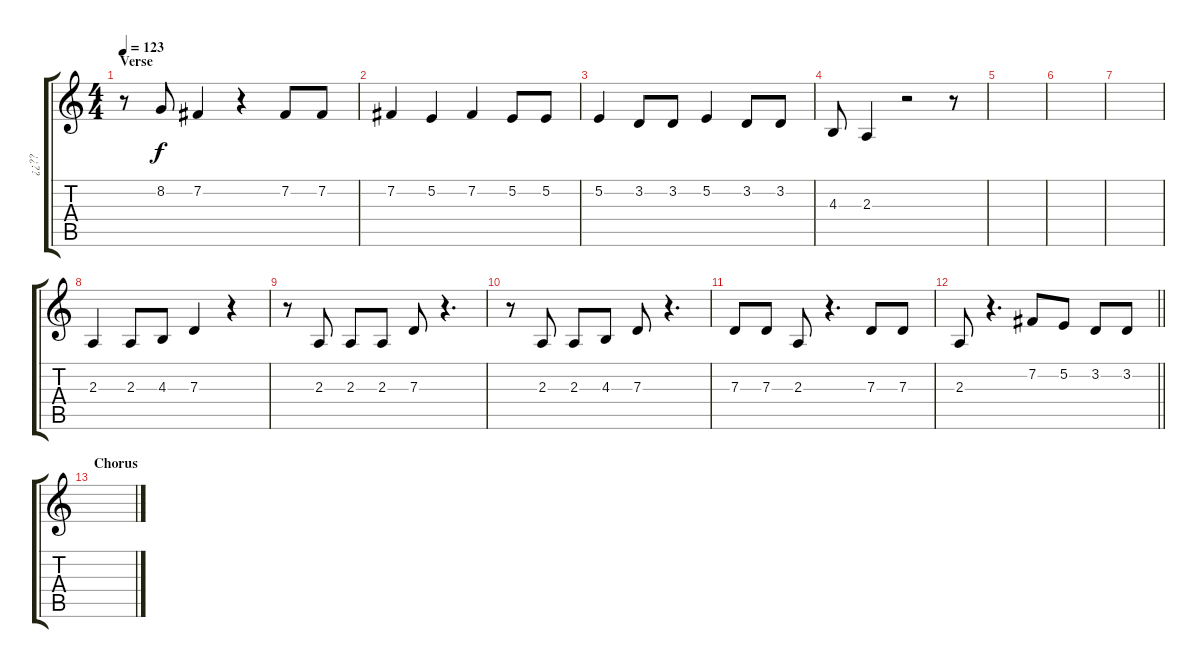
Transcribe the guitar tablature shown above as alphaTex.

\track ("¿¿??" "¿¿??") {instrument lead2sawtooth}
\staff {score tabs}
\tuning (E4 B3 G3 D3 A2 E2) {hide}
\ts (4 4)
\section ("" "Verse")
\tempo 123
\clef g2
\ks c
r.8{dy f} 8.2.8 7.2.4 r.4 7.2.8 7.2.8 |
7.2.4 5.2.4 7.2.4 5.2.8 5.2.8 |
5.2.4 3.2.8 3.2.8 5.2.4 3.2.8 3.2.8 |
4.3.8 2.3.4 r.2 r.8 |
|
|
|
2.3.4 2.3.8 4.3.8 7.3.4 r.4 |
r.8 2.3.8 2.3.8 2.3.8 7.3.8 r.4{d} |
r.8 2.3.8 2.3.8 4.3.8 7.3.8 r.4{d} |
7.3.8 7.3.8 2.3.8 r.4{d} 7.3.8 7.3.8 |
\barLineRight lightlight
2.3.8 r.4{d} 7.2.8 5.2.8 3.2.8 3.2.8 |
\section ("" "Chorus")
